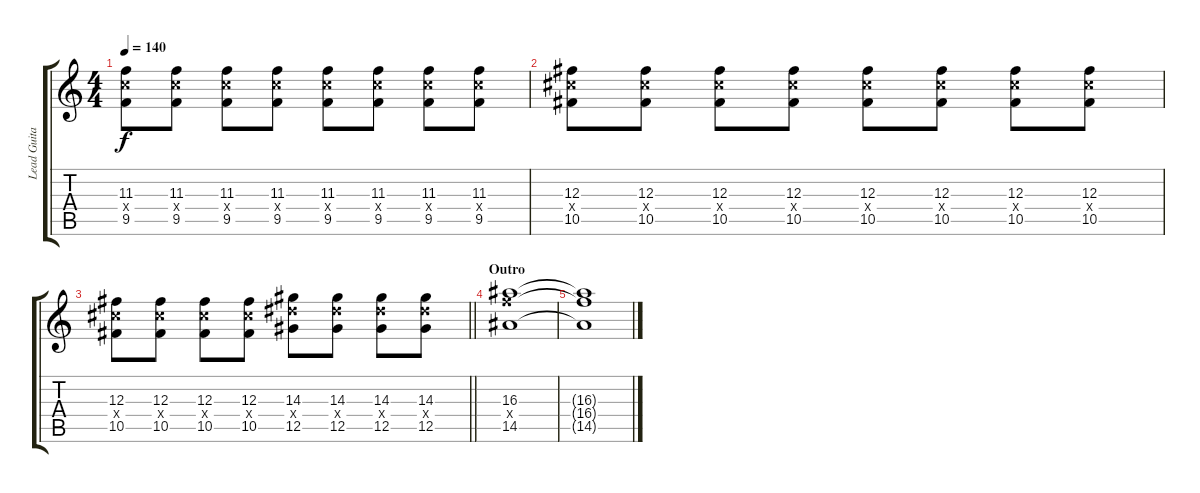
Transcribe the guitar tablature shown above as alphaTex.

\track ("Lead Guitar" "Lead Guita") {instrument overdrivenguitar}
\staff {score tabs}
\tuning (Eb4 Bb3 Gb3 Db3 Ab2 Eb2) {hide}
\ts (4 4)
\tempo 140
\clef g2
\ks c
(11.3 11.4{x} 9.5).8{dy f} (11.3 11.4{x} 9.5).8 (11.3 11.4{x} 9.5).8 (11.3 11.4{x} 9.5).8 (11.3 11.4{x} 9.5).8 (11.3 11.4{x} 9.5).8 (11.3 11.4{x} 9.5).8 (11.3 11.4{x} 9.5).8 |
(12.3 12.4{x} 10.5).8 (12.3 12.4{x} 10.5).8 (12.3 12.4{x} 10.5).8 (12.3 12.4{x} 10.5).8 (12.3 12.4{x} 10.5).8 (12.3 12.4{x} 10.5).8 (12.3 12.4{x} 10.5).8 (12.3 12.4{x} 10.5).8 |
\barLineRight lightlight
(12.3 12.4{x} 10.5).8 (12.3 12.4{x} 10.5).8 (12.3 12.4{x} 10.5).8 (12.3 12.4{x} 10.5).8 (14.3 14.4{x} 12.5).8 (14.3 14.4{x} 12.5).8 (14.3 14.4{x} 12.5).8 (14.3 14.4{x} 12.5).8 |
\section ("" "Outro")
(16.3 16.4{x} 14.5).1{volume 0} |
(16.3{t} 16.4{t} 14.5{t}).1
